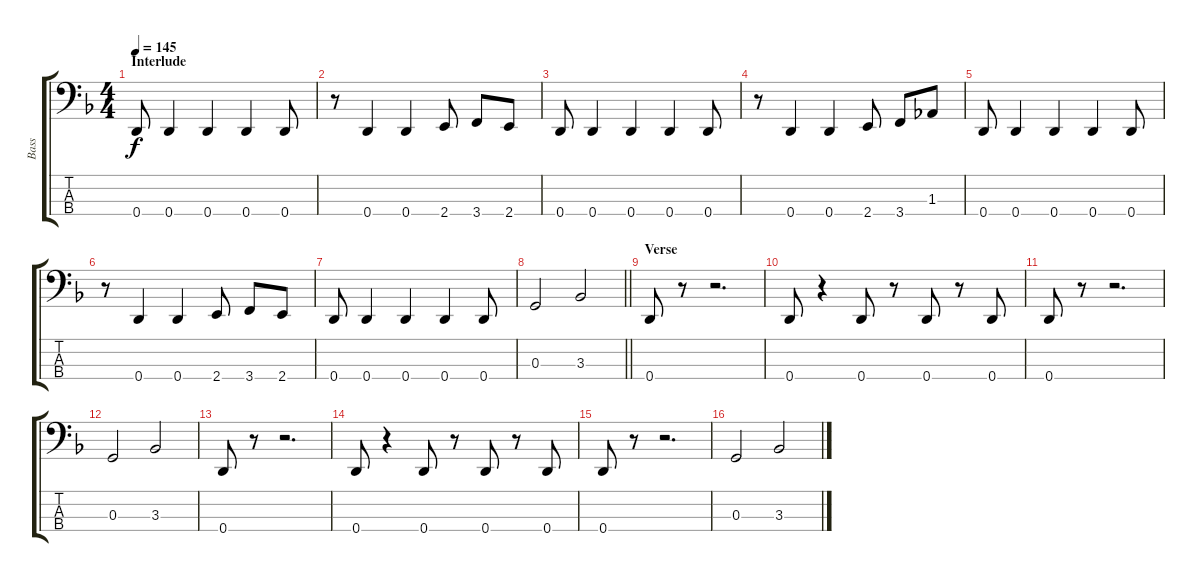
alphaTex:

\track ("Bass" "Bass") {instrument electricbassfinger}
\staff {score tabs}
\tuning (F2 C2 G1 D1) {hide}
\ts (4 4)
\section ("" "Interlude")
\tempo 145
\clef f4
\ks f
0.4.8{dy f} 0.4.4 0.4.4 0.4.4 0.4.8 |
r.8 0.4.4 0.4.4 2.4.8 3.4.8 2.4.8 |
0.4.8 0.4.4 0.4.4 0.4.4 0.4.8 |
r.8 0.4.4 0.4.4 2.4.8 3.4.8 1.3.8 |
0.4.8 0.4.4 0.4.4 0.4.4 0.4.8 |
r.8 0.4.4 0.4.4 2.4.8 3.4.8 2.4.8 |
0.4.8 0.4.4 0.4.4 0.4.4 0.4.8 |
\barLineRight lightlight
0.3.2 3.3.2 |
\section ("" "Verse")
0.4.8 r.8 r.2{d} |
0.4.8 r.4 0.4.8 r.8 0.4.8 r.8 0.4.8 |
0.4.8 r.8 r.2{d} |
0.3.2 3.3.2 |
0.4.8 r.8 r.2{d} |
0.4.8 r.4 0.4.8 r.8 0.4.8 r.8 0.4.8 |
0.4.8 r.8 r.2{d} |
0.3.2 3.3.2
